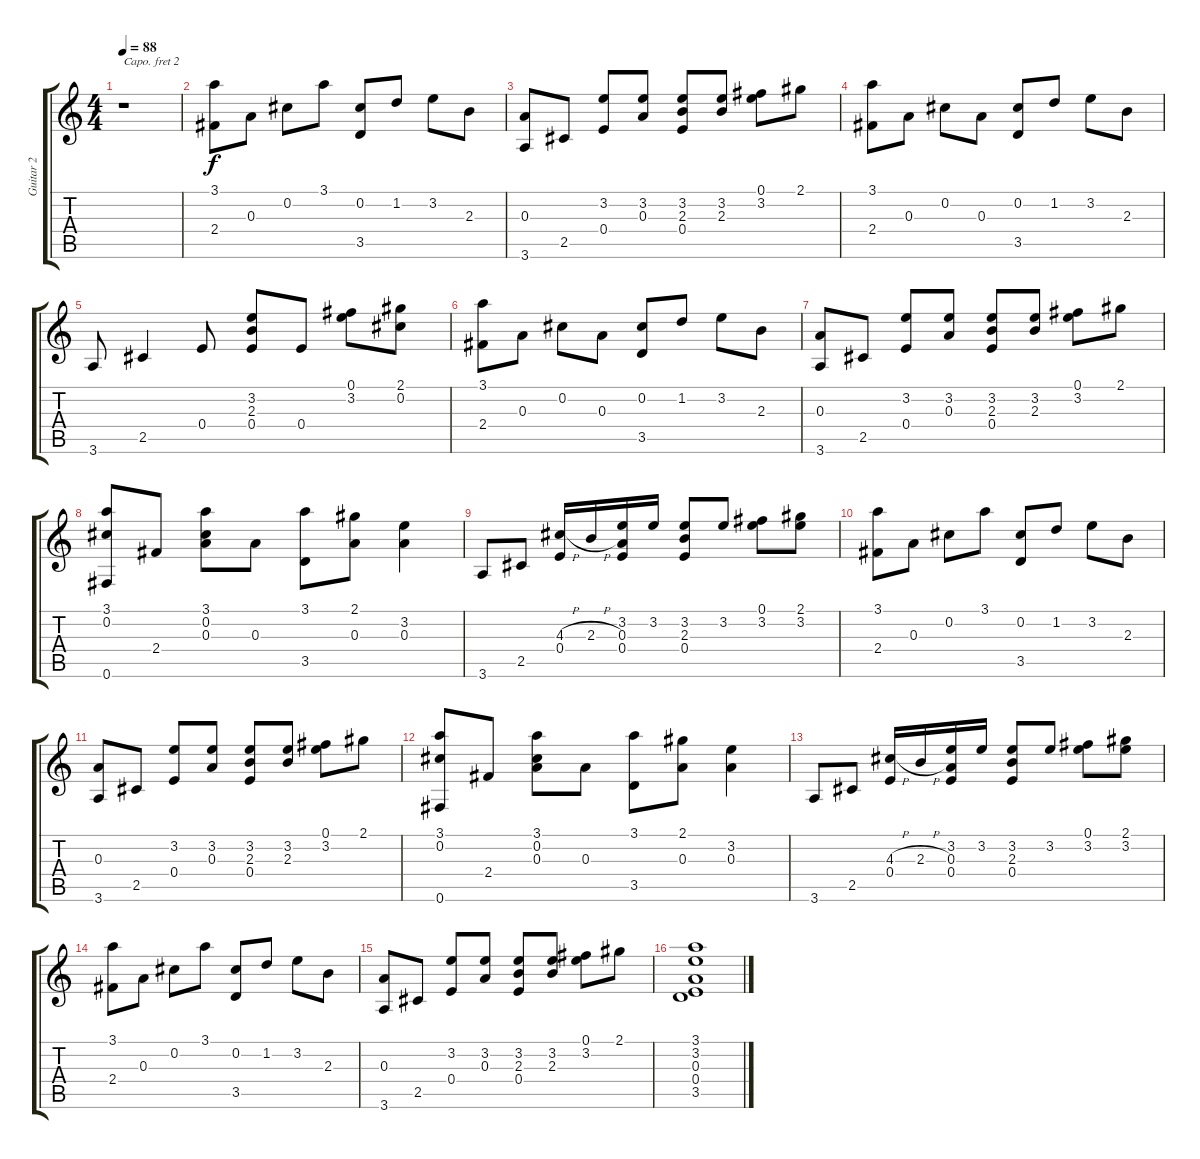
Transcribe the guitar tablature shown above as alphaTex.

\track ("Guitar 2" "Guitar 2") {instrument distortionguitar}
\staff {score tabs}
\capo 2
\tuning (E4 B3 G3 D3 A2 E2) {hide}
\ts (4 4)
\tempo 88
\clef g2
\ks c
r.1{dy f} |
(3.1 2.4).8 0.3.8 0.2.8 3.1.8 (0.2 3.5).8 1.2.8 3.2.8 2.3.8 |
(0.3 3.6).8 2.5.8 (3.2 0.4).8 (3.2 0.3).8 (3.2 2.3 0.4).8 (3.2 2.3).8 (0.1 3.2).8 2.1.8 |
(3.1 2.4).8 0.3.8 0.2.8 0.3.8 (0.2 3.5).8 1.2.8 3.2.8 2.3.8 |
3.6.8 2.5.4 0.4.8 (3.2 2.3 0.4).8 0.4.8 (0.1 3.2).8 (2.1 0.2).8 |
(3.1 2.4).8 0.3.8 0.2.8 0.3.8 (0.2 3.5).8 1.2.8 3.2.8 2.3.8 |
(0.3 3.6).8 2.5.8 (3.2 0.4).8 (3.2 0.3).8 (3.2 2.3 0.4).8 (3.2 2.3).8 (0.1 3.2).8 2.1.8 |
(3.1 0.2 0.6).8 2.4.8 (3.1 0.2 0.3).8 0.3.8 (3.1 3.5).8 (2.1 0.3).8 (3.2 0.3).4 |
3.6.8 2.5.8 (4.3{h} 0.4).16 2.3{h}.16 (3.2 0.3 0.4).16 3.2.16 (3.2 2.3 0.4).8 3.2.8 (0.1 3.2).8 (2.1 3.2).8 |
(3.1 2.4).8 0.3.8 0.2.8 3.1.8 (0.2 3.5).8 1.2.8 3.2.8 2.3.8 |
(0.3 3.6).8 2.5.8 (3.2 0.4).8 (3.2 0.3).8 (3.2 2.3 0.4).8 (3.2 2.3).8 (0.1 3.2).8 2.1.8 |
(3.1 0.2 0.6).8 2.4.8 (3.1 0.2 0.3).8 0.3.8 (3.1 3.5).8 (2.1 0.3).8 (3.2 0.3).4 |
3.6.8 2.5.8 (4.3{h} 0.4).16 2.3{h}.16 (3.2 0.3 0.4).16 3.2.16 (3.2 2.3 0.4).8 3.2.8 (0.1 3.2).8 (2.1 3.2).8 |
(3.1 2.4).8 0.3.8 0.2.8 3.1.8 (0.2 3.5).8 1.2.8 3.2.8 2.3.8 |
(0.3 3.6).8 2.5.8 (3.2 0.4).8 (3.2 0.3).8 (3.2 2.3 0.4).8 (3.2 2.3).8 (0.1 3.2).8 2.1.8 |
(3.1 3.2 0.3 0.4 3.5).1
